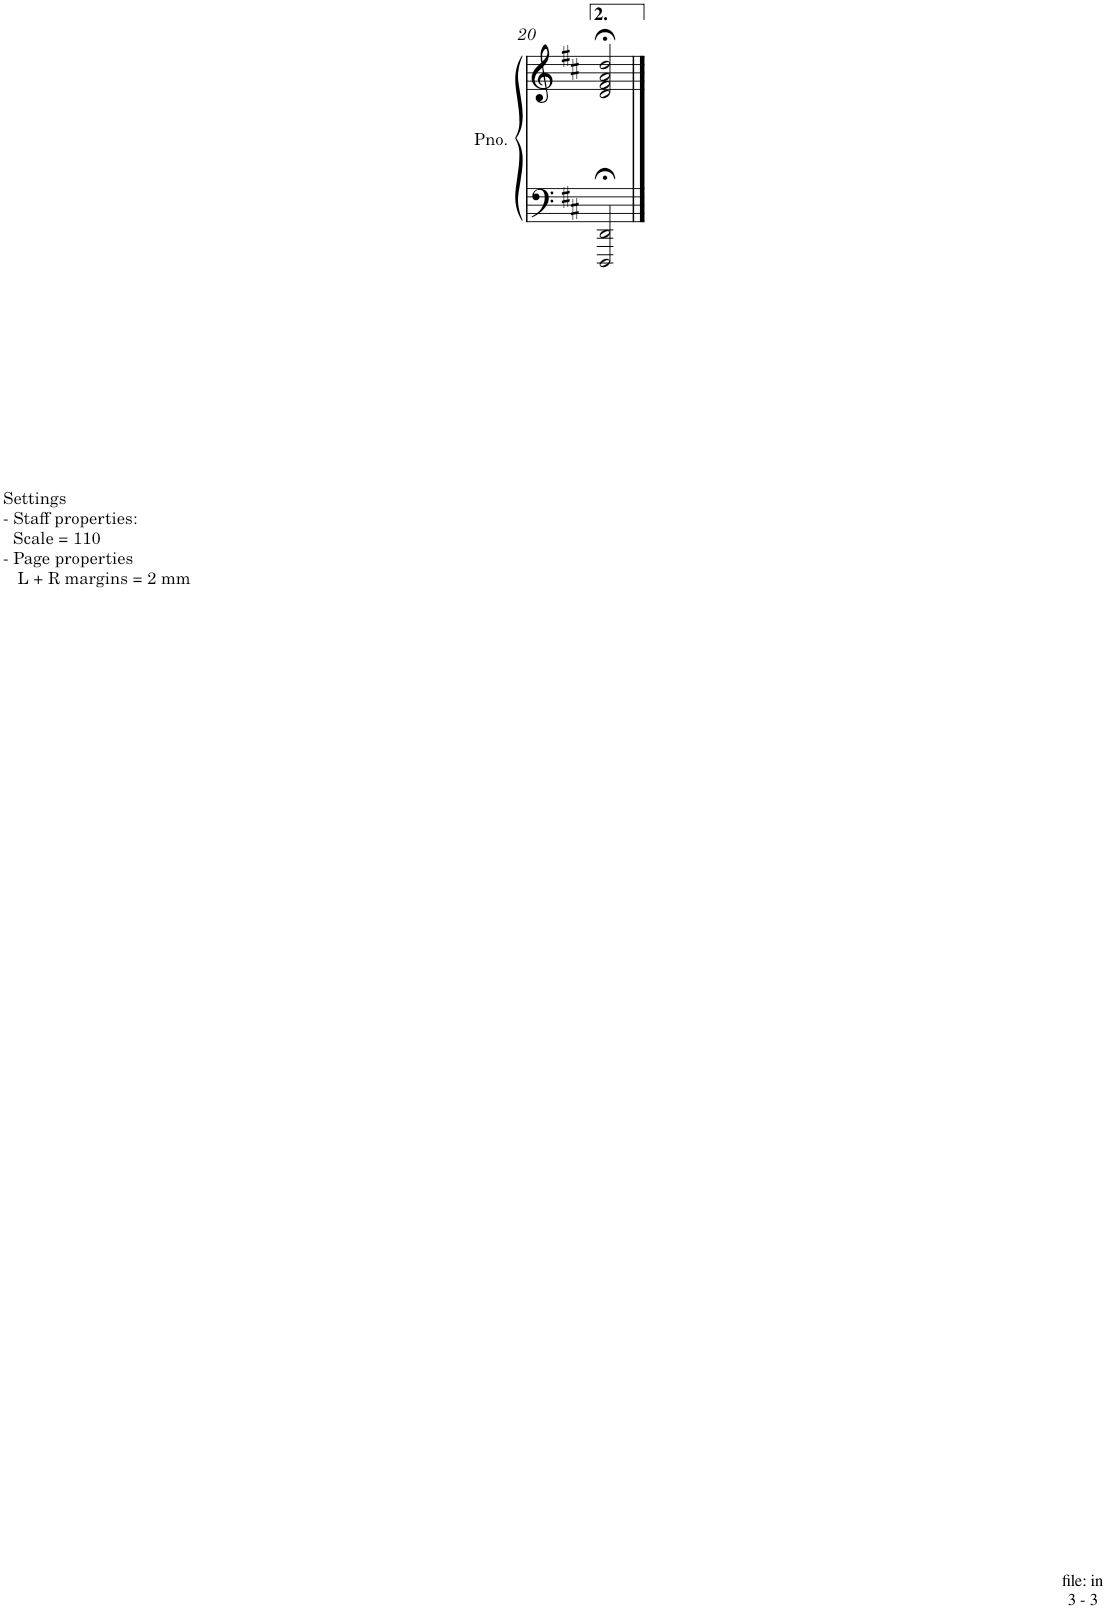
**kern	**kern
*part1	*part1
*staff2	*staff1
*I"Piano	*
*I'Pno.	*
!!LO:PB:g=z
*clefF4	*clefG2
*k[f#c#]	*k[f#c#]
*M4/4	*M4/4
*met(c)	*met(c)
=20	=20
!LO:TX:b:t=Settings	!
!LO:TX:b:t=- Staff properties&colon;	!
!LO:TX:b:t=Scale = 110	!
!LO:TX:b:t=- Page properties	!
!LO:TX:b:t=L + R margins = 2 mm	!
2DDD/;< 2DD/;<	2d/;< 2f#/;< 2a/;< 2dd/;<
==	==
*-	*-
